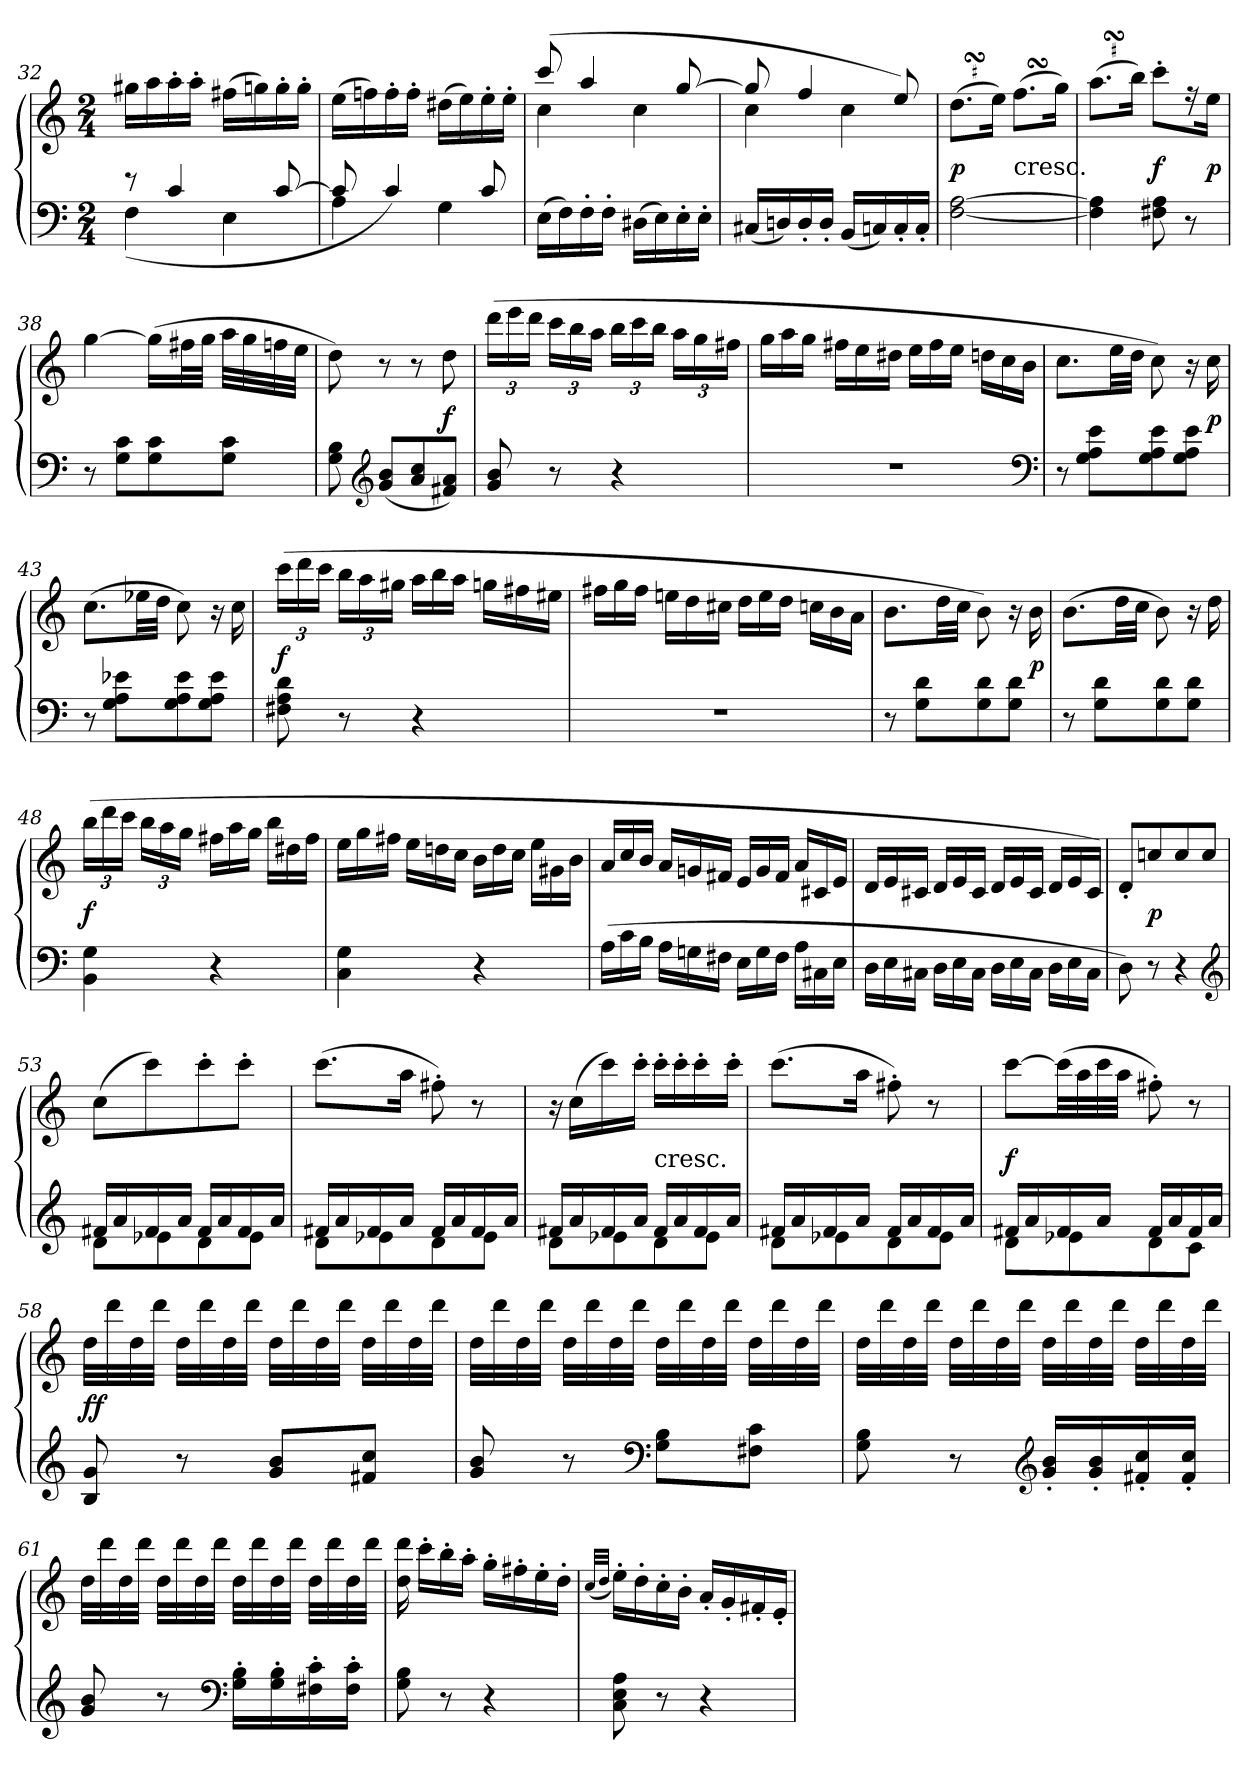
**kern	**kern	**dynam
*part1	*part1	*part1
*staff2	*staff1	*staff1/2
*clefF4	*clefG2	*
*k[]	*k[]	*
*C:	*C:	*
*M2/4	*M2/4	*
=32	=32	=32
*^	*	*
8r	(4F	16gg#XLL	.
.	.	16aa	.
4c	.	16aa'	.
.	.	16aa'JJ	.
.	4E	(16ff#XLL	.
.	.	16ggn)	.
[8c	.	16gg'	.
.	.	16gg'JJ	.
=33	=33	=33	=33
8c]	4A	(16eeLL	.
.	.	16ffn)	.
4c)	.	16ff'	.
.	.	16ff'JJ	.
.	4G	(16dd#XLL	.
.	.	16ee)	.
8c	.	16ee'	.
.	.	16ee'JJ	.
*v	*v	*	*
=34	=34	=34
*	*^	*
(16ELL	(8ccc	4cc	.
16F)	.	.	.
16F'	4aa	.	.
16F'JJ	.	.	.
(16D#XLL	.	4cc	.
16E)	.	.	.
16E'	[8gg	.	.
16E'JJ	.	.	.
=35	=35	=35	=35
(16C#XLL	8gg]	4cc	.
16Dn)	.	.	.
16D'	4ff	.	.
16D'JJ	.	.	.
(16BBLL	.	4cc	.
16Cn)	.	.	.
16C'	8ee)	.	.
16C'JJ	.	.	.
*	*v	*v	*
=36	=36	=36
!	!LO:TURN:lacc=#	!
[2F [2A	(8.ddSSsL	p
.	16eeJk)	.
!	!LO:TX:c:t=cresc.	!
.	(8.ffSSsL	.
.	16ggJk)	.
=37	=37	=37
!	!LO:TURN:lacc=#	!
4F] 4A]	(8.aaSSsL	.
.	16bbJk)	.
8F#X 8A	8ccc'L	f
8r	16r	.
.	16eeJk	p
=38	=38	=38
8r	[4gg	.
8G 8cL	.	.
8G 8c	(16ggLL]	.
.	32ff#XL	.
.	32ggJJJ	.
8G 8cJ	32aaLLL	.
.	32gg	.
.	32ffn	.
.	32eeJJJ	.
=39	=39	=39
8G 8B	8dd)	.
*clefG2	*	*
(8g 8bL	8r	.
8a 8cc	8r	.
8f#X 8aJ)	8dd	f
=40	=40	=40
8g 8b	(24dddLL	.
.	24eee	.
.	24dddJJ	.
8r	24cccLL	.
.	24bb	.
.	24aaJJ	.
4r	24bbLL	.
.	24ccc	.
.	24bbJJ	.
.	24aaLL	.
.	24gg	.
.	24ff#XJJ	.
=41	=41	=41
*	*Xtuplet	*
2r	24ggLL	.
.	24aa	.
.	24ggJJ	.
.	24ff#XLL	.
.	24ee	.
.	24dd#XJJ	.
.	24eeLL	.
.	24ff#	.
.	24eeJJ	.
.	24ddnLL	.
.	24cc	.
.	24bJJ	.
*clefF4	*	*
=42	=42	=42
8r	8.ccL	.
8G 8A 8eL	.	.
.	32eeLL	.
.	32ddJJJ	.
8G 8A 8e	8cc)	.
8G 8A 8eJ	16r	.
.	16cc	p
=43	=43	=43
8r	(8.ccL	.
8G 8A 8e-XL	.	.
.	32ee-XLL	.
.	32ddJJJ	.
8G 8A 8e-	8cc)	.
8G 8A 8e-J	16r	.
.	16cc	.
=44	=44	=44
*	*tuplet	*
8F#X 8A 8d	(24cccLL	f
.	24ddd	.
.	24cccJJ	.
8r	24bbLL	.
.	24aa	.
.	24gg#XJJ	.
*	*Xtuplet	*
4r	24aaLL	.
.	24bb	.
.	24aaJJ	.
.	24ggnLL	.
.	24ff#X	.
.	24ee#XJJ	.
=45	=45	=45
2r	24ff#XLL	.
.	24gg	.
.	24ff#JJ	.
.	24eenLL	.
.	24dd	.
.	24cc#XJJ	.
.	24ddLL	.
.	24ee	.
.	24ddJJ	.
.	24ccnLL	.
.	24b	.
.	24aJJ	.
=46	=46	=46
8r	8.bL	.
8G 8dL	.	.
.	32ddLL	.
.	32ccJJJ	.
8G 8d	8b)	.
8G 8dJ	16r	.
.	16b	p
=47	=47	=47
8r	(8.bL	.
8G 8dL	.	.
.	32ddLL	.
.	32ccJJJ	.
8G 8d	8b)	.
8G 8dJ	16r	.
.	16dd	.
=48	=48	=48
*	*tuplet	*
4BB 4G	(>24bbLL	f
.	24ddd	.
.	24cccJJ	.
.	24bbLL	.
.	24aa	.
.	24ggJJ	.
*	*Xtuplet	*
4r	24ff#XLL	.
.	24aa	.
.	24ggJJ	.
.	24bbLL	.
.	24dd#X	.
.	24ff#JJ	.
=49	=49	=49
4C 4G	24eeLL	.
.	24gg	.
.	24ff#XJJ	.
.	24eeLL	.
.	24ddn	.
.	24ccJJ	.
4r	24bLL	.
.	24dd	.
.	24ccJJ	.
.	24eeLL	.
.	24g#X	.
.	24bJJ	.
=50	=50	=50
*Xtuplet	*	*
(24ALL	24a/LL	.
24c	24cc/	.
24BJJ	24b/JJ	.
24ALL	24aLL	.
24Gn	24gn	.
24F#XJJ	24f#XJJ	.
24ELL	24eLL	.
24G	24g	.
24F#JJ	24f#JJ	.
24ALL	24aLL	.
24C#X	24c#X	.
24EJJ	24eJJ	.
=51	=51	=51
24DLL	24dLL	.
24E	24e	.
24C#XJJ	24c#XJJ	.
24DLL	24dLL	.
24E	24e	.
24C#JJ	24c#JJ	.
24DLL	24dLL	.
24E	24e	.
24C#JJ	24c#JJ	.
24DLL	24dLL	.
24E	24e	.
24C#JJ	24c#JJ)	.
=52	=52	=52
8D)	8d'L	.
8r	8ccn	p
4r	8cc	.
.	8ccJ	.
*clefG2	*	*
=53	=53	=53
*^	*	*
16f#XLL	8dL	(8ccL	.
16a	.	.	.
16f#	8e-X	8ccc)	.
16aJJ	.	.	.
16f#LL	8d	8ccc'	.
16a	.	.	.
16f#	8e-J	8ccc'J	.
16aJJ	.	.	.
=54	=54	=54	=54
16f#XLL	8dL	(8.cccL	.
16a	.	.	.
16f#	8e-X	.	.
16aJJ	.	16aaJk	.
16f#LL	8d	8ff#X')	.
16a	.	.	.
16f#	8e-J	8r	.
16aJJ	.	.	.
=55	=55	=55	=55
16f#XLL	8dL	16r	.
16a	.	(16ccLL	.
16f#	8e-X	16ccc)	.
16aJJ	.	16ccc'JJ	.
!	!	!LO:TX:c:t=cresc.	!
16f#LL	8d	16ccc'LL	.
16a	.	16ccc'	.
16f#	8e-J	16ccc'	.
16aJJ	.	16ccc'JJ	.
=56	=56	=56	=56
16f#XLL	8dL	(8.cccL	.
16a	.	.	.
16f#	8e-X	.	.
16aJJ	.	16aaJk	.
16f#LL	8d	8ff#X')	.
16a	.	.	.
16f#	8e-J	8r	.
16aJJ	.	.	.
=57	=57	=57	=57
16f#XLL	8dL	[8cccL	f
16a	.	.	.
16f#	8e-X	(32cccLL]	.
.	.	32aa	.
16aJJ	.	32ccc	.
.	.	32aaJJJ	.
16f#LL	8d	8ff#X')	.
16a	.	.	.
16f#	8cJ	8r	.
16aJJ	.	.	.
*v	*v	*	*
=58	=58	=58
8B 8g	32ddLLL	ff
.	32ddd	.
.	32dd	.
.	32dddJJJ	.
8r	32ddLLL	.
.	32ddd	.
.	32dd	.
.	32dddJJJ	.
8g 8bL	32ddLLL	.
.	32ddd	.
.	32dd	.
.	32dddJJJ	.
8f#X 8ccJ	32ddLLL	.
.	32ddd	.
.	32dd	.
.	32dddJJJ	.
=59	=59	=59
8g 8b	32ddLLL	.
.	32ddd	.
.	32dd	.
.	32dddJJJ	.
8r	32ddLLL	.
.	32ddd	.
.	32dd	.
.	32dddJJJ	.
*clefF4	*	*
8G 8BL	32ddLLL	.
.	32ddd	.
.	32dd	.
.	32dddJJJ	.
8F#X 8cJ	32ddLLL	.
.	32ddd	.
.	32dd	.
.	32dddJJJ	.
=60	=60	=60
8G 8B	32ddLLL	.
.	32ddd	.
.	32dd	.
.	32dddJJJ	.
8r	32ddLLL	.
.	32ddd	.
.	32dd	.
.	32dddJJJ	.
*clefG2	*	*
16g' 16b'LL	32ddLLL	.
.	32ddd	.
16g' 16b'	32dd	.
.	32dddJJJ	.
16f#X' 16cc'	32ddLLL	.
.	32ddd	.
16f#' 16cc'JJ	32dd	.
.	32dddJJJ	.
=61	=61	=61
8g 8b	32ddLLL	.
.	32ddd	.
.	32dd	.
.	32dddJJJ	.
8r	32ddLLL	.
.	32ddd	.
.	32dd	.
.	32dddJJJ	.
*clefF4	*	*
16G' 16B'LL	32ddLLL	.
.	32ddd	.
16G' 16B'	32dd	.
.	32dddJJJ	.
16F#X' 16c'	32ddLLL	.
.	32ddd	.
16F#' 16c'JJ	32dd	.
.	32dddJJJ	.
=62	=62	=62
8G 8B	16dd 16ddd	.
.	16ccc'LL	.
8r	16bb'	.
.	16aa'JJ	.
4r	16gg'LL	.
.	16ff#X'	.
.	16ee'	.
.	16dd'JJ	.
=63	=63	=63
.	(32qccLLL	.
.	32qddJJJ	.
8C 8E 8A	16ee'LL)	.
.	16dd'	.
8r	16cc'	.
.	16b'JJ	.
4r	16a'LL	.
.	16g'	.
.	16f#X'	.
.	16e'JJ	.
=	=	=
*-	*-	*-
